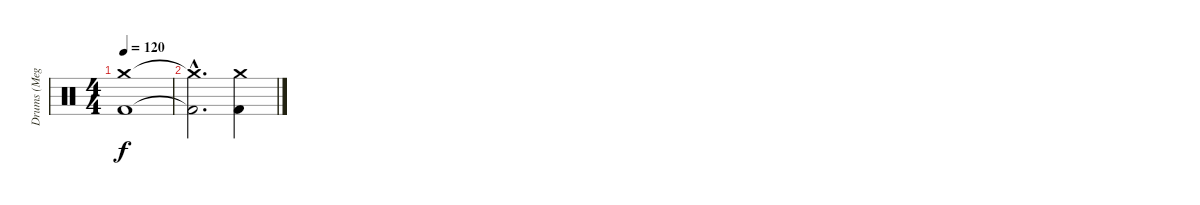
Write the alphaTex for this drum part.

\track ("Drums (Meg White)" "Drums (Meg") {instrument percussion}
\staff {score}
\articulation defaults
\ts (4 4)
\tempo 120
\clef neutral
\ks c
("Crash medium (hit)" "Kick (hit) 2").1{dy f} |
("Crash medium (hit)"{hac t} "Kick (hit) 2"{hac t}).2{d} ("Crash medium (hit)" "Kick (hit) 2").4
